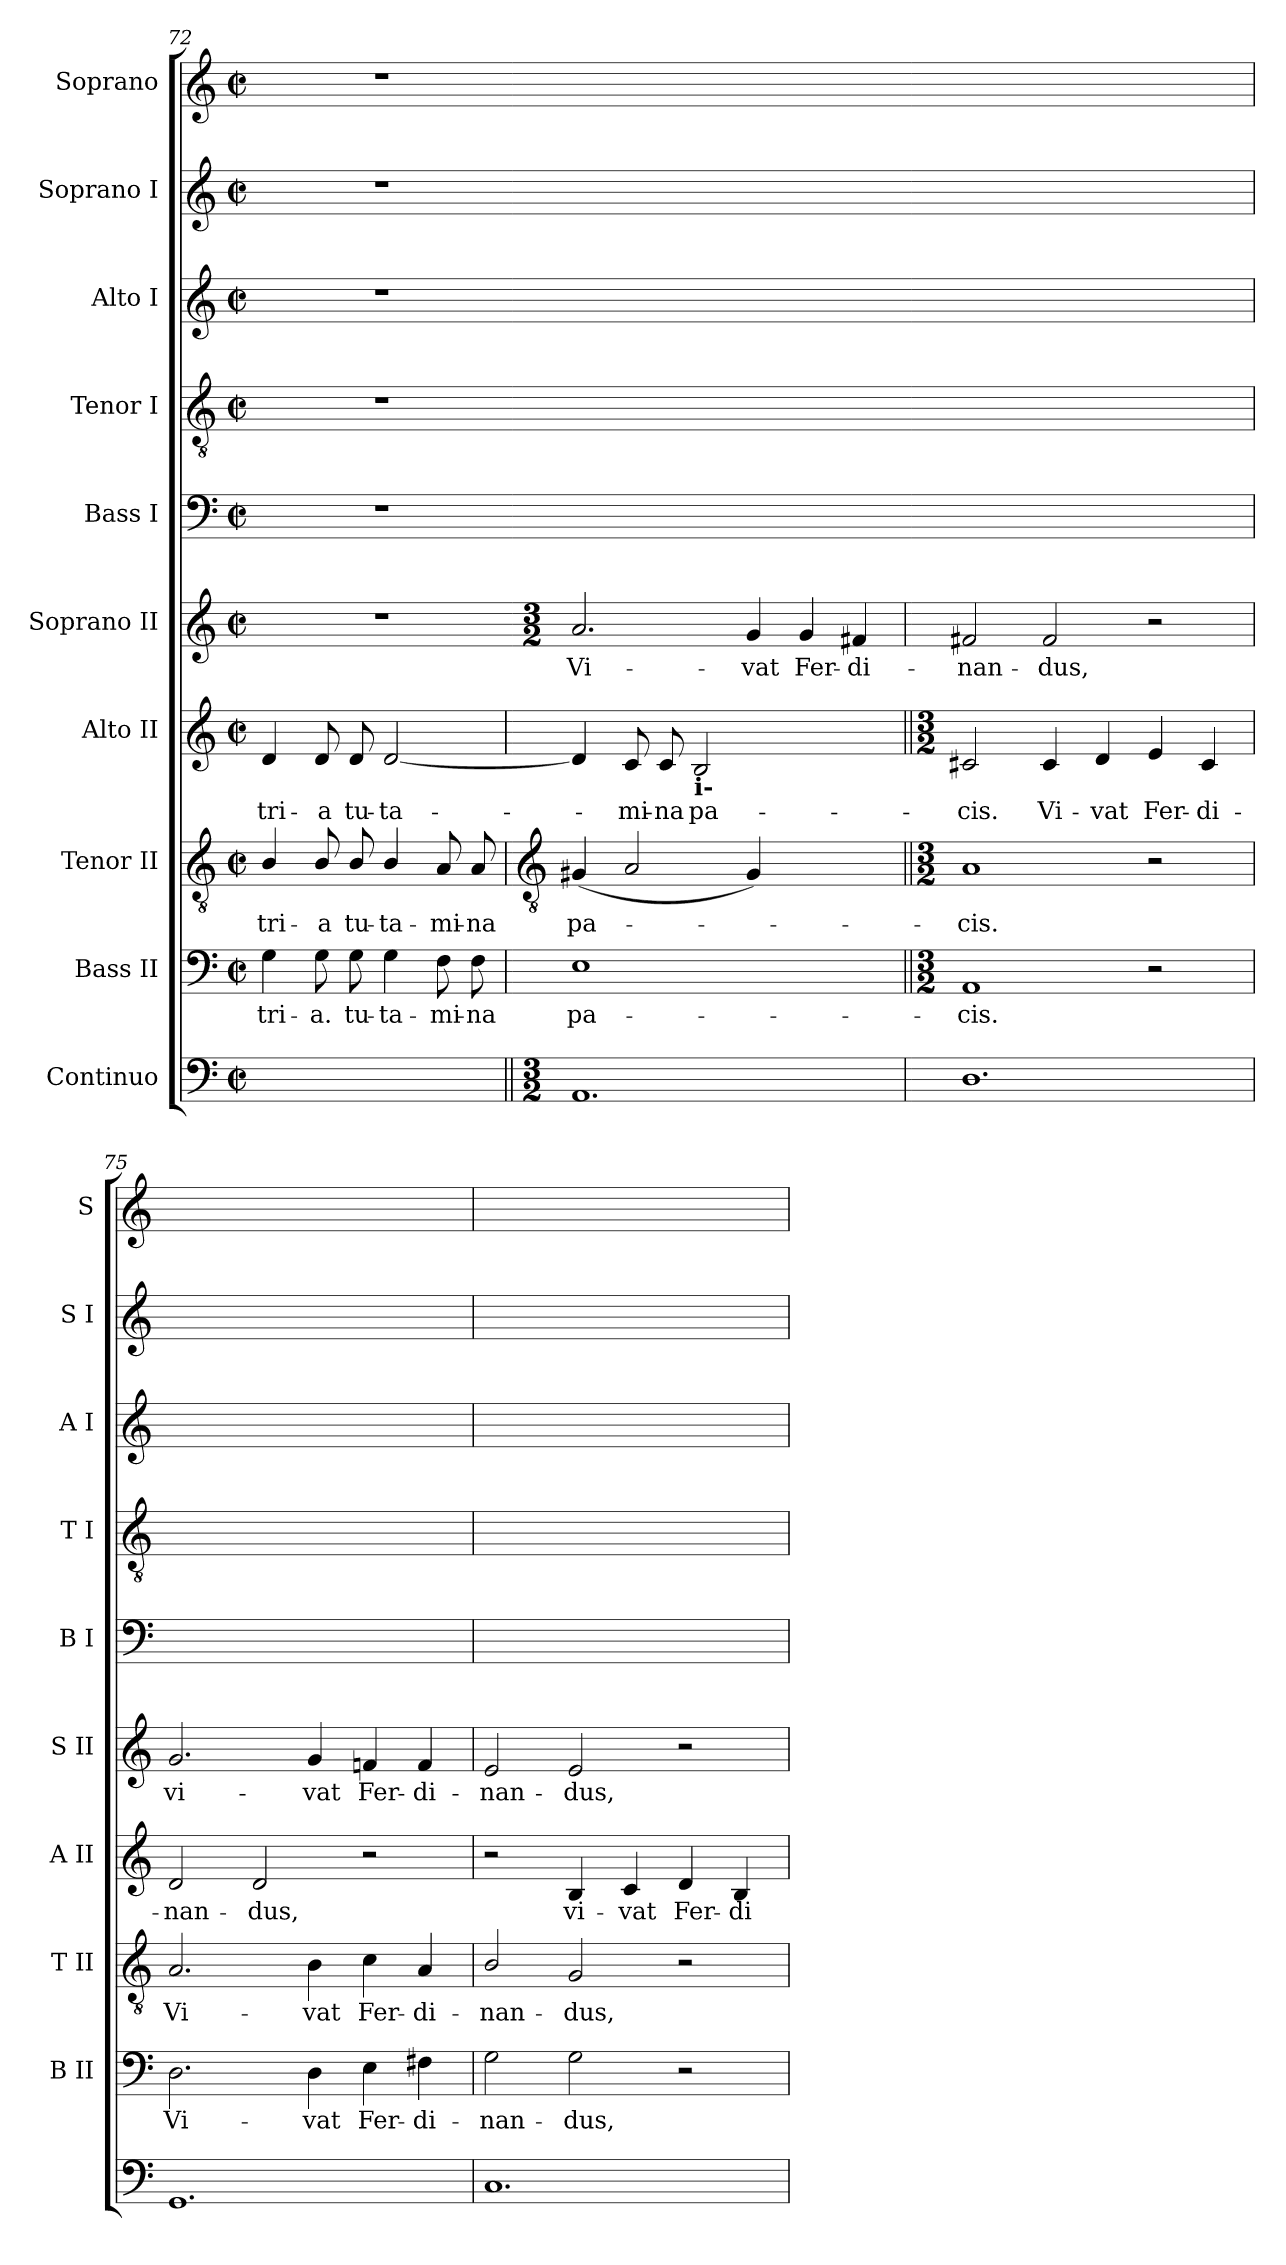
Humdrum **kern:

**kern	**text	**kern	**text	**kern	**text	**kern	**text	**kern	**text	**kern	**kern	**kern	**kern	**kern
*part10	*part10	*part9	*part9	*part8	*part8	*part7	*part7	*part6	*part6	*part5	*part4	*part3	*part2	*part1
*staff10	*staff10	*staff9	*staff9	*staff8	*staff8	*staff7	*staff7	*staff6	*staff6	*staff5	*staff4	*staff3	*staff2	*staff1
*I"Continuo	*	*I"Bass II	*	*I"Tenor II	*	*I"Alto II	*	*I"Soprano II	*	*I"Bass I	*I"Tenor I	*I"Alto I	*I"Soprano I	*I"Soprano
*	*	*I'B II	*	*I'T II	*	*I'A II	*	*I'S II	*	*I'B I	*I'T I	*I'A I	*I'S I	*I'S
!!LO:LB:g=z
*clefF4	*	*clefF4	*	*clefGv2	*	*clefG2	*	*clefG2	*	*clefF4	*clefGv2	*clefG2	*clefG2	*clefG2
*k[]	*	*k[]	*	*k[]	*	*k[]	*	*k[]	*	*k[]	*k[]	*k[]	*k[]	*k[]
*C:	*	*C:	*	*C:	*	*C:	*	*C:	*	*C:	*C:	*C:	*C:	*C:
*M2/2	*	*M2/2	*	*M2/2	*	*M2/2	*	*M2/2	*	*M2/2	*M2/2	*M2/2	*M2/2	*M2/2
*met(c|)	*	*met(c|)	*	*met(c|)	*	*met(c|)	*	*met(c|)	*	*met(c|)	*met(c|)	*met(c|)	*met(c|)	*met(c|)
=72	=72	=72	=72	=72	=72	=72	=72	=72	=72	=72	=72	=72	=72	=72
!	!LO:LY:b	!	!LO:LY:b	!	!LO:LY:b	!	!LO:LY:b	!	!	!	!	!	!	!
[4Eyy	3	4G	tri-	4B/	tri-	4d	tri-	1r	.	1r	1r	1r	1r	1r
!	!LO:LY:b	!	!LO:LY:b	!	!LO:LY:b	!	!LO:LY:b	!	!	!	!	!	!	!
2Eyy_	4	8G	-a.	8B/	-a	8d	-a	.	.	.	.	.	.	.
!	!	!	!LO:LY:b	!	!LO:LY:b	!	!LO:LY:b	!	!	!	!	!	!	!
.	.	8G	tu-	8B/	tu-	8d	tu-	.	.	.	.	.	.	.
!	!	!	!LO:LY:b	!	!LO:LY:b	!	!LO:LY:b	!	!	!	!	!	!	!
.	.	4G	-ta-	4B/	-ta-	[2d	-ta-	.	.	.	.	.	.	.
!	!LO:LY:b	!	!LO:LY:b	!	!LO:LY:b	!	!	!	!	!	!	!	!	!
4Eyy]	3	8F	-mi-	8A	-mi-	.	.	.	.	.	.	.	.	.
!	!	!	!LO:LY:b	!	!LO:LY:b	!	!	!	!	!	!	!	!	!
.	.	8F	-na	8A	-na	.	.	.	.	.	.	.	.	.
!!LO:LB:g=z
=73||	=73||	=73	=73||	=73	=73||	=73	=73||	=73||	=73||	=73||	=73||	=73||	=73||	=73||
*	*	*	*	*clefGv2	*	*	*	*	*	*	*	*	*	*
*M3/2	*	*	*	*	*	*	*	*M3/2	*	*	*	*	*	*
!	!	!	!LO:LY:b	!	!LO:LY:b	!	!	!	!LO:LY:b	!	!	!	!	!
1.AA	.	1E	pa-	(<4G#X	pa-	4d]	.	2.a	Vi-	1.r	1.r	1.r	1.r	1.r
!	!	!	!	!	!	!	!LO:LY:b	!	!	!	!	!	!	!
.	.	.	.	2A	.	8c	mi-	.	.	.	.	.	.	.
!	!	!	!	!	!	!	!LO:LY:b	!	!	!	!	!	!	!
.	.	.	.	.	.	8c	-na	.	.	.	.	.	.	.
!	!	!	!	!	!	!LO:TX:b:B:t=i-	!	!	!	!	!	!	!	!
!	!	!	!	!	!	!	!LO:LY:b	!	!	!	!	!	!	!
.	.	.	.	.	.	2B	pa-	.	.	.	.	.	.	.
!	!	!	!	!	!	!	!	!	!LO:LY:b	!	!	!	!	!
.	.	.	.	4G#)	.	.	.	4g	-vat	.	.	.	.	.
!	!	!	!	!	!	!	!	!	!LO:LY:b	!	!	!	!	!
.	.	2ryy	.	2ryy	.	2ryy	.	4g	Fer-	.	.	.	.	.
!	!	!	!	!	!	!	!	!	!LO:LY:b	!	!	!	!	!
.	.	.	.	.	.	.	.	4f#X	-di-	.	.	.	.	.
=74	=74	=74||	=74	=74||	=74	=74||	=74	=74	=74	=74	=74	=74	=74	=74
*	*	*M3/2	*	*M3/2	*	*M3/2	*	*	*	*	*	*	*	*
!	!	!	!LO:LY:b	!	!LO:LY:b	!	!LO:LY:b	!	!LO:LY:b	!	!	!	!	!
1.D	.	1AA	-cis.	1A	cis.	2c#X	-cis.	2f#X	-nan-	1.r	1.r	1.r	1.r	1.r
!	!	!	!	!	!	!	!LO:LY:b	!	!LO:LY:b	!	!	!	!	!
.	.	.	.	.	.	4c#	Vi-	2f#	-dus,	.	.	.	.	.
!	!	!	!	!	!	!	!LO:LY:b	!	!	!	!	!	!	!
.	.	.	.	.	.	4d	-vat	.	.	.	.	.	.	.
!	!	!	!	!	!	!	!LO:LY:b	!	!	!	!	!	!	!
.	.	2r	.	2r	.	4e	Fer-	2r	.	.	.	.	.	.
!	!	!	!	!	!	!	!LO:LY:b	!	!	!	!	!	!	!
.	.	.	.	.	.	4c#	-di-	.	.	.	.	.	.	.
=75	=75	=75	=75	=75	=75	=75	=75	=75	=75	=75	=75	=75	=75	=75
!	!	!	!LO:LY:b	!	!LO:LY:b	!	!LO:LY:b	!	!LO:LY:b	!	!	!	!	!
1.GG	.	2.D	Vi-	2.A	Vi-	2d	-nan-	2.g	vi-	1.r	1.r	1.r	1.r	1.r
!	!	!	!	!	!	!	!LO:LY:b	!	!	!	!	!	!	!
.	.	.	.	.	.	2d	-dus,	.	.	.	.	.	.	.
!	!	!	!LO:LY:b	!	!LO:LY:b	!	!	!	!LO:LY:b	!	!	!	!	!
.	.	4D	-vat	4B	-vat	.	.	4g	-vat	.	.	.	.	.
!	!	!	!LO:LY:b	!	!LO:LY:b	!	!	!	!LO:LY:b	!	!	!	!	!
.	.	4E	Fer-	4c	Fer-	2r	.	4fn	Fer-	.	.	.	.	.
!	!	!	!LO:LY:b	!	!LO:LY:b	!	!	!	!LO:LY:b	!	!	!	!	!
.	.	4F#X	-di-	4A	-di-	.	.	4f	-di-	.	.	.	.	.
=76	=76	=76	=76	=76	=76	=76	=76	=76	=76	=76	=76	=76	=76	=76
!	!	!	!LO:LY:b	!	!LO:LY:b	!	!	!	!LO:LY:b	!	!	!	!	!
1.C	.	2G	-nan-	2B/	-nan-	2r	.	2e	-nan-	1.r	1.r	1.r	1.r	1.r
!	!	!	!LO:LY:b	!	!LO:LY:b	!	!LO:LY:b	!	!LO:LY:b	!	!	!	!	!
.	.	2G	-dus,	2G	-dus,	4B	vi-	2e	-dus,	.	.	.	.	.
!	!	!	!	!	!	!	!LO:LY:b	!	!	!	!	!	!	!
.	.	.	.	.	.	4c	-vat	.	.	.	.	.	.	.
!	!	!	!	!	!	!	!LO:LY:b	!	!	!	!	!	!	!
.	.	2r	.	2r	.	4d	Fer-	2r	.	.	.	.	.	.
!	!	!	!	!	!	!	!LO:LY:b	!	!	!	!	!	!	!
.	.	.	.	.	.	4B	-di-	.	.	.	.	.	.	.
=	=	=	=	=	=	=	=	=	=	=	=	=	=	=
*-	*-	*-	*-	*-	*-	*-	*-	*-	*-	*-	*-	*-	*-	*-
